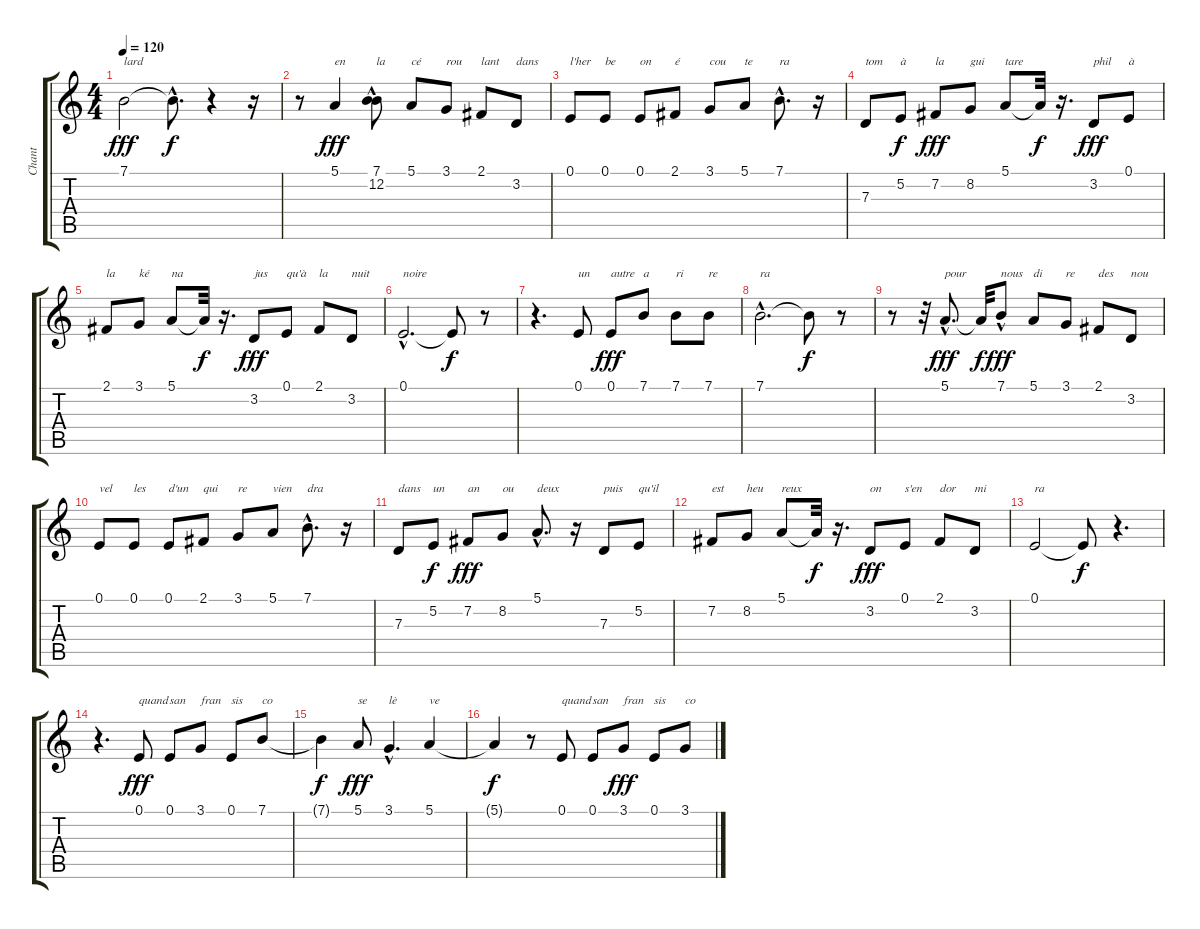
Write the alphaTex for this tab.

\track ("Chant" "Chant") {instrument harmonica}
\staff {score tabs}
\tuning (E4 B3 G3 D3 A2 E2) {hide}
\ts (4 4)
\tempo 120
\clef g2
\ks c
7.1.2{txt "lard" dy fff} 7.1{hac t}.8{d dy f} r.4 r.16 |
r.8 5.1.4{txt "en" dy fff} (7.1{hac} 12.2).8{txt "la"} 5.1.8{txt "cé"} 3.1.8{txt "rou"} 2.1.8{txt "lant"} 3.2.8{txt "dans"} |
0.1.8{txt "l'her"} 0.1.8{txt "be"} 0.1.8{txt "on"} 2.1.8{txt "é"} 3.1.8{txt "cou"} 5.1.8{txt "te"} 7.1{hac}.8{d txt "ra"} r.16 |
7.3.8{txt "tom"} 5.2.8{txt "à" dy f} 7.2.8{txt "la" dy fff} 8.2.8{txt "gui"} 5.1.8{txt "tare"} 5.1{t}.32{dy f} r.16{d} 3.2.8{txt "phil" dy fff} 0.1.8{txt "à"} |
2.1.8{txt "la"} 3.1.8{txt "ké"} 5.1.8{txt "na"} 5.1{t}.32{dy f} r.16{d} 3.2.8{txt "jus" dy fff} 0.1.8{txt "qu'à"} 2.1.8{txt "la"} 3.2.8{txt "nuit"} |
0.1{hac}.2{d txt "noire"} 0.1{t}.8{dy f} r.8 |
r.4{d} 0.1.8{txt "un"} 0.1.8{txt "autre" dy fff} 7.1.8{txt "a"} 7.1.8{txt "ri"} 7.1.8{txt "re"} |
7.1{hac}.2{d txt "ra"} 7.1{t}.8{dy f} r.8 |
r.8 r.32 5.1{hac}.8{d txt "pour" dy fff} 5.1{t}.32{dy f} 7.1{hac}.8{txt "nous" dy fff} 5.1.8{txt "di"} 3.1.8{txt "re"} 2.1.8{txt "des"} 3.2.8{txt "nou"} |
0.1.8{txt "vel"} 0.1.8{txt "les"} 0.1.8{txt "d'un"} 2.1.8{txt "qui"} 3.1.8{txt "re"} 5.1.8{txt "vien"} 7.1{hac}.8{d txt "dra"} r.16 |
7.3.8{txt "dans"} 5.2.8{txt "un" dy f} 7.2.8{txt "an" dy fff} 8.2.8{txt "ou"} 5.1{hac}.8{d txt "deux"} r.16 7.3.8{txt "puis"} 5.2.8{txt "qu'il"} |
7.2.8{txt "est"} 8.2.8{txt "heu"} 5.1.8{txt "reux"} 5.1{t}.32{dy f} r.16{d} 3.2.8{txt "on" dy fff} 0.1.8{txt "s'en"} 2.1.8{txt "dor"} 3.2.8{txt "mi"} |
0.1.2{txt "ra"} 0.1{t}.8{dy f} r.4{d} |
r.4{d} 0.1.8{txt "quand" dy fff} 0.1.8{txt "san"} 3.1.8{txt "fran"} 0.1.8{txt "sis"} 7.1.8{txt "co"} |
7.1{t}.4{dy f} 5.1.8{txt "se" dy fff} 3.1{hac}.4{d txt "lè"} 5.1.4{txt "ve"} |
5.1{t}.4{dy f} r.8 0.1.8{txt "quand"} 0.1.8{txt "san"} 3.1.8{txt "fran" dy fff} 0.1.8{txt "sis"} 3.1.8{txt "co"}
